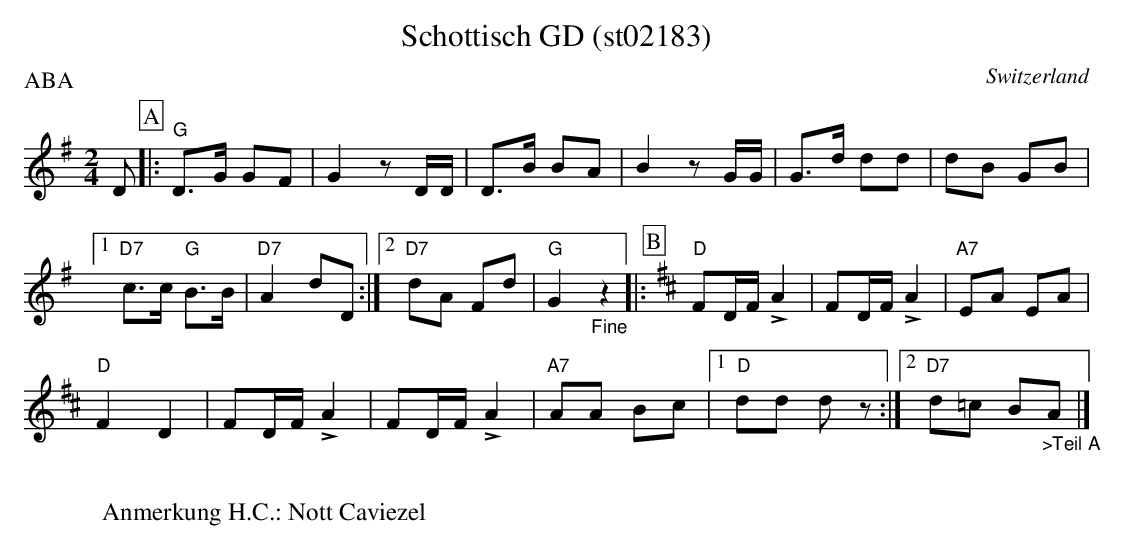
X:1
T:Schottisch GD (st02183)
O:Switzerland
P:ABA
M:2/4
L:1/8
K:G major
D [P:A] |: "G"D>G GF | G2zD/D/ | D>B BA | B2zG/G/ | G>d dd | dB GB |1
"D7"c>c "G"B>B | "D7"A2 dD :|2 "D7"dA Fd | "G"G2"_Fine"z2 |: [P:B] [K:D] "D"FD/F/ !>!A2 | FD/F/ !>!A2 | "A7"EA EA |
"D"F2D2 | FD/F/ !>!A2 | FD/F/ !>!A2 | "A7"AA Bc |1 "D"dd dz :|2 "D7"d=c B"_>Teil A"A |]
W:
W:Anmerkung H.C.: Nott Caviezel
